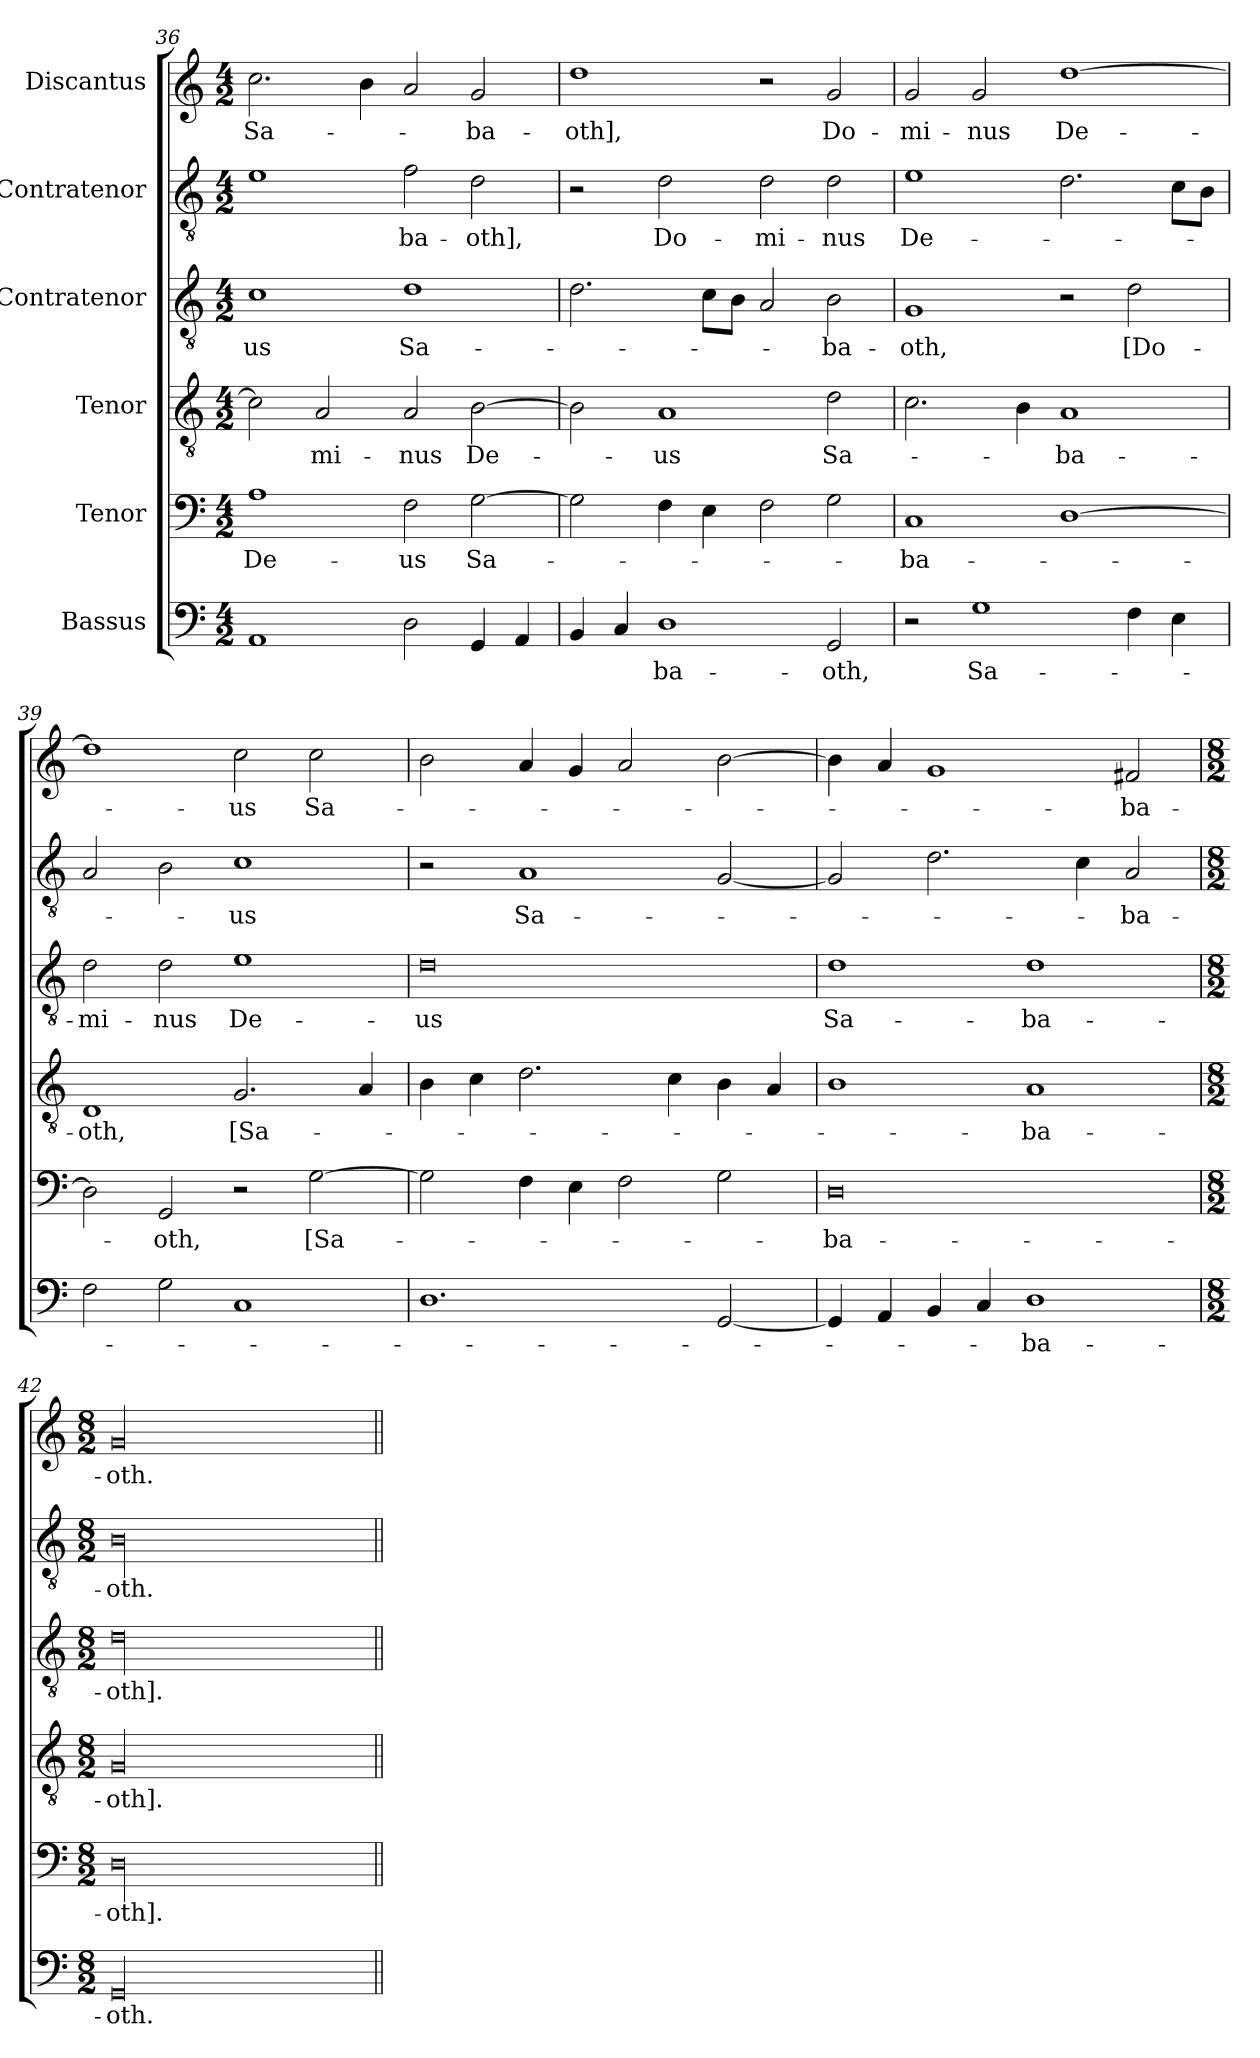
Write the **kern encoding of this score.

**kern	**text	**kern	**text	**kern	**text	**kern	**text	**kern	**text	**kern	**text
*part6	*part6	*part5	*part5	*part4	*part4	*part3	*part3	*part2	*part2	*part1	*part1
*staff6	*staff6	*staff5	*staff5	*staff4	*staff4	*staff3	*staff3	*staff2	*staff2	*staff1	*staff1
*I"Bassus	*	*I"Tenor	*	*I"Tenor	*	*I"Contratenor	*	*I"Contratenor	*	*I"Discantus	*
*clefF4	*	*clefF4	*	*clefGv2	*	*clefGv2	*	*clefGv2	*	*clefG2	*
*k[]	*	*k[]	*	*k[]	*	*k[]	*	*k[]	*	*k[]	*
*M4/2	*	*M4/2	*	*M4/2	*	*M4/2	*	*M4/2	*	*M4/2	*
=36	=36	=36	=36	=36	=36	=36	=36	=36	=36	=36	=36
1AA/	.	1A\	De-	2c\]	.	1c\	-us	1e\	.	2.cc\	Sa-
.	.	.	.	2A/	-mi-	.	.	.	.	.	.
.	.	.	.	.	.	.	.	.	.	4b\	.
2D\	.	2F\	-us	2A/	-nus	1d\	Sa-	2f\	-ba-	2a/	.
4GG/	.	[2G\	Sa-	[2B\	De-	.	.	2d\	-oth],	2g/	-ba-
4AA/	.	.	.	.	.	.	.	.	.	.	.
=37	=37	=37	=37	=37	=37	=37	=37	=37	=37	=37	=37
4BB/	.	2G\]	.	2B\]	.	2.d\	.	2r	.	1dd\	-oth],
4C/	.	.	.	.	.	.	.	.	.	.	.
1D\	-ba-	4F\	.	1A/	-us	.	.	2d\	Do-	.	.
.	.	4E\	.	.	.	8c\L	.	.	.	.	.
.	.	.	.	.	.	8B\J	.	.	.	.	.
.	.	2F\	.	.	.	2A/	.	2d\	-mi-	2r	.
2GG/	-oth,	2G\	.	2d\	Sa-	2B\	-ba-	2d\	-nus	2g/	Do-
=38	=38	=38	=38	=38	=38	=38	=38	=38	=38	=38	=38
2r	.	1C/	-ba-	2.c\	.	1G/	-oth,	1e\	De-	2g/	-mi-
1G\	Sa-	.	.	.	.	.	.	.	.	2g/	-nus
.	.	.	.	4B\	.	.	.	.	.	.	.
.	.	[1D\	.	1A/	-ba-	2r	.	2.d\	.	[1dd\	De-
4F\	.	.	.	.	.	2d\	[Do-	.	.	.	.
4E\	.	.	.	.	.	.	.	8c\L	.	.	.
.	.	.	.	.	.	.	.	8B\J	.	.	.
=39	=39	=39	=39	=39	=39	=39	=39	=39	=39	=39	=39
2F\	.	2D\]	.	1D/	-oth,	2d\	-mi-	2A/	.	1dd\]	.
2G\	.	2GG/	-oth,	.	.	2d\	-nus	2B\	.	.	.
1C/	.	2r	.	2.G/	[Sa-	1e\	De-	1c\	-us	2cc\	-us
.	.	[2G\	[Sa-	.	.	.	.	.	.	2cc\	Sa-
.	.	.	.	4A/	.	.	.	.	.	.	.
=40	=40	=40	=40	=40	=40	=40	=40	=40	=40	=40	=40
1.D\	.	2G\]	.	4B\	.	0d\	-us	2r	.	2b\	.
.	.	.	.	4c\	.	.	.	.	.	.	.
.	.	4F\	.	2.d\	.	.	.	1A/	Sa-	4a/	.
.	.	4E\	.	.	.	.	.	.	.	4g/	.
.	.	2F\	.	.	.	.	.	.	.	2a/	.
.	.	.	.	4c\	.	.	.	.	.	.	.
[2GG/	.	2G\	.	4B\	.	.	.	[2G/	.	[2b\	.
.	.	.	.	4A/	.	.	.	.	.	.	.
=41	=41	=41	=41	=41	=41	=41	=41	=41	=41	=41	=41
4GG/]	.	0D\	-ba-	1B\	.	1d\	Sa-	2G/]	.	4b\]	.
4AA/	.	.	.	.	.	.	.	.	.	4a/	.
4BB/	.	.	.	.	.	.	.	2.d\	.	1g/	.
4C/	.	.	.	.	.	.	.	.	.	.	.
1D\	-ba-	.	.	1A/	-ba-	1d\	-ba-	.	.	.	.
.	.	.	.	.	.	.	.	4c\	.	.	.
.	.	.	.	.	.	.	.	2A/	-ba-	2f#X/	-ba-
=42	=42	=42	=42	=42	=42	=42	=42	=42	=42	=42	=42
*M8/2	*	*M8/2	*	*M8/2	*	*M8/2	*	*M8/2	*	*M8/2	*
00GG/	-oth.	00D\	-oth].	00G/	-oth].	00d\	-oth].	00B\	-oth.	00g/	-oth.
=||	=||	=||	=||	=||	=||	=||	=||	=||	=||	=||	=||
*-	*-	*-	*-	*-	*-	*-	*-	*-	*-	*-	*-
